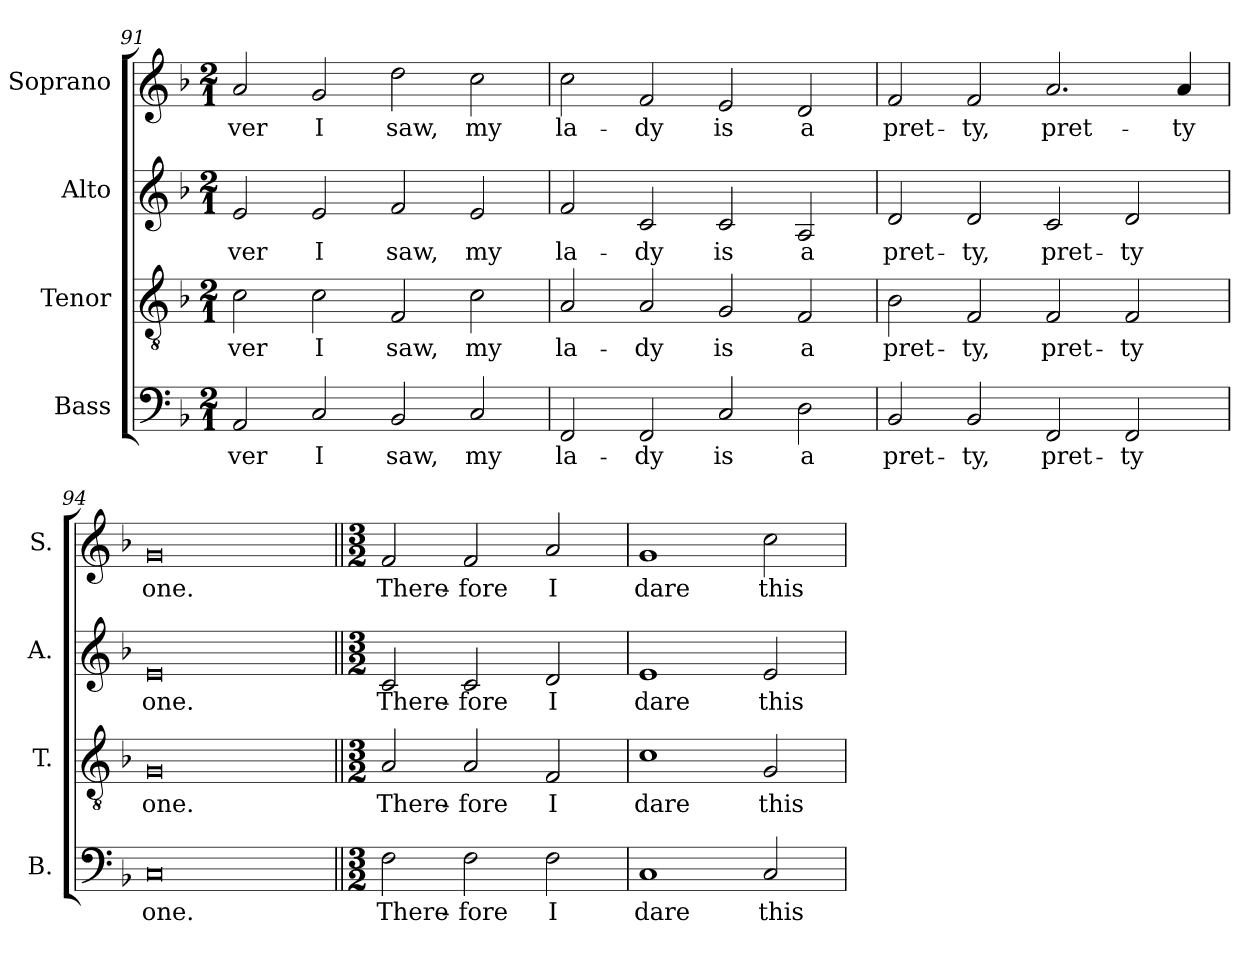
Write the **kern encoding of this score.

**kern	**text	**kern	**text	**kern	**text	**kern	**text
*part4	*part4	*part3	*part3	*part2	*part2	*part1	*part1
*staff4	*staff4	*staff3	*staff3	*staff2	*staff2	*staff1	*staff1
*I"Bass	*	*I"Tenor	*	*I"Alto	*	*I"Soprano	*
*I'B.	*	*I'T.	*	*I'A.	*	*I'S.	*
*clefF4	*	*clefGv2	*	*clefG2	*	*clefG2	*
*	*	*ITrd7c12	*	*	*	*	*
*k[b-]	*	*k[b-]	*	*k[b-]	*	*k[b-]	*
*F:	*	*F:	*	*F:	*	*F:	*
*M2/1	*	*M2/1	*	*M2/1	*	*M2/1	*
=91	=91	=91	=91	=91	=91	=91	=91
!	!LO:LY:b:color=#000000	!	!	!	!	!	!
!	!	!	!LO:LY:b:color=#000000	!	!	!	!
!	!	!	!	!	!LO:LY:b:color=#000000	!	!
!	!	!	!	!	!	!	!LO:LY:b:color=#000000
2AAi/	-ver	2Ci\	-ver	2ei/	-ver	2ai/	-ver
!	!LO:LY:b:color=#000000	!	!	!	!	!	!
!	!	!	!LO:LY:b:color=#000000	!	!	!	!
!	!	!	!	!	!LO:LY:b:color=#000000	!	!
!	!	!	!	!	!	!	!LO:LY:b:color=#000000
2Ci/	I	2Ci\	I	2ei/	I	2gi/	I
!	!LO:LY:b:color=#000000	!	!	!	!	!	!
!	!	!	!LO:LY:b:color=#000000	!	!	!	!
!	!	!	!	!	!LO:LY:b:color=#000000	!	!
!	!	!	!	!	!	!	!LO:LY:b:color=#000000
2BB-i/	saw,	2FFi/	saw,	2fi/	saw,	2ddi\	saw,
!	!LO:LY:b:color=#000000	!	!	!	!	!	!
!	!	!	!LO:LY:b:color=#000000	!	!	!	!
!	!	!	!	!	!LO:LY:b:color=#000000	!	!
!	!	!	!	!	!	!	!LO:LY:b:color=#000000
2Ci/	my	2Ci\	my	2ei/	my	2cci\	my
=92	=92	=92	=92	=92	=92	=92	=92
!	!LO:LY:b:color=#000000	!	!	!	!	!	!
!	!	!	!LO:LY:b:color=#000000	!	!	!	!
!	!	!	!	!	!LO:LY:b:color=#000000	!	!
!	!	!	!	!	!	!	!LO:LY:b:color=#000000
2FFi/	la-	2AAi/	la-	2fi/	la-	2cci\	la-
!	!LO:LY:b:color=#000000	!	!	!	!	!	!
!	!	!	!LO:LY:b:color=#000000	!	!	!	!
!	!	!	!	!	!LO:LY:b:color=#000000	!	!
!	!	!	!	!	!	!	!LO:LY:b:color=#000000
2FFi/	-dy	2AAi/	-dy	2ci/	-dy	2fi/	-dy
!	!LO:LY:b:color=#000000	!	!	!	!	!	!
!	!	!	!LO:LY:b:color=#000000	!	!	!	!
!	!	!	!	!	!LO:LY:b:color=#000000	!	!
!	!	!	!	!	!	!	!LO:LY:b:color=#000000
2Ci/	is	2GGi/	is	2ci/	is	2ei/	is
!	!LO:LY:b:color=#000000	!	!	!	!	!	!
!	!	!	!LO:LY:b:color=#000000	!	!	!	!
!	!	!	!	!	!LO:LY:b:color=#000000	!	!
!	!	!	!	!	!	!	!LO:LY:b:color=#000000
2Di\	a	2FFi/	a	2Ai/	a	2di/	a
=93	=93	=93	=93	=93	=93	=93	=93
!	!LO:LY:b:color=#000000	!	!	!	!	!	!
!	!	!	!LO:LY:b:color=#000000	!	!	!	!
!	!	!	!	!	!LO:LY:b:color=#000000	!	!
!	!	!	!	!	!	!	!LO:LY:b:color=#000000
2BB-i/	pret-	2BB-i\	pret-	2di/	pret-	2fi/	pret-
!	!LO:LY:b:color=#000000	!	!	!	!	!	!
!	!	!	!LO:LY:b:color=#000000	!	!	!	!
!	!	!	!	!	!LO:LY:b:color=#000000	!	!
!	!	!	!	!	!	!	!LO:LY:b:color=#000000
2BB-i/	-ty,	2FFi/	-ty,	2di/	-ty,	2fi/	-ty,
!	!LO:LY:b:color=#000000	!	!	!	!	!	!
!	!	!	!LO:LY:b:color=#000000	!	!	!	!
!	!	!	!	!	!LO:LY:b:color=#000000	!	!
!	!	!	!	!	!	!	!LO:LY:b:color=#000000
2FFi/	pret-	2FFi/	pret-	2ci/	pret-	2.ai/	pret-
!	!LO:LY:b:color=#000000	!	!	!	!	!	!
!	!	!	!LO:LY:b:color=#000000	!	!	!	!
!	!	!	!	!	!LO:LY:b:color=#000000	!	!
2FFi/	-ty	2FFi/	-ty	2di/	-ty	.	.
!	!	!	!	!	!	!	!LO:LY:b:color=#000000
.	.	.	.	.	.	4ai/	-ty
=94	=94	=94	=94	=94	=94	=94	=94
!	!LO:LY:b:color=#000000	!	!	!	!	!	!
!	!	!	!LO:LY:b:color=#000000	!	!	!	!
!	!	!	!	!	!LO:LY:b:color=#000000	!	!
!	!	!	!	!	!	!	!LO:LY:b:color=#000000
0Ci	one.	0GGi	one.	0ei	one.	0gi	one.
!!LO:LB:g=z
=95||	=95||	=95||	=95||	=95||	=95||	=95||	=95||
*M3/2	*	*M3/2	*	*M3/2	*	*M3/2	*
!	!LO:LY:b:color=#000000	!	!	!	!	!	!
!	!	!	!LO:LY:b:color=#000000	!	!	!	!
!	!	!	!	!	!LO:LY:b:color=#000000	!	!
!	!	!	!	!	!	!	!LO:LY:b:color=#000000
2Fi\	There-	2AAi/	There-	2ci/	There-	2fi/	There-
!	!LO:LY:b:color=#000000	!	!	!	!	!	!
!	!	!	!LO:LY:b:color=#000000	!	!	!	!
!	!	!	!	!	!LO:LY:b:color=#000000	!	!
!	!	!	!	!	!	!	!LO:LY:b:color=#000000
2Fi\	-fore	2AAi/	-fore	2ci/	-fore	2fi/	-fore
!	!LO:LY:b:color=#000000	!	!	!	!	!	!
!	!	!	!LO:LY:b:color=#000000	!	!	!	!
!	!	!	!	!	!LO:LY:b:color=#000000	!	!
!	!	!	!	!	!	!	!LO:LY:b:color=#000000
2Fi\	I	2FFi/	I	2di/	I	2ai/	I
=96	=96	=96	=96	=96	=96	=96	=96
!	!LO:LY:b:color=#000000	!	!	!	!	!	!
!	!	!	!LO:LY:b:color=#000000	!	!	!	!
!	!	!	!	!	!LO:LY:b:color=#000000	!	!
!	!	!	!	!	!	!	!LO:LY:b:color=#000000
1Ci	dare	1Ci	dare	1ei	dare	1gi	dare
!	!LO:LY:b:color=#000000	!	!	!	!	!	!
!	!	!	!LO:LY:b:color=#000000	!	!	!	!
!	!	!	!	!	!LO:LY:b:color=#000000	!	!
!	!	!	!	!	!	!	!LO:LY:b:color=#000000
2Ci/	this	2GGi/	this	2ei/	this	2cci\	this
=	=	=	=	=	=	=	=
*-	*-	*-	*-	*-	*-	*-	*-
